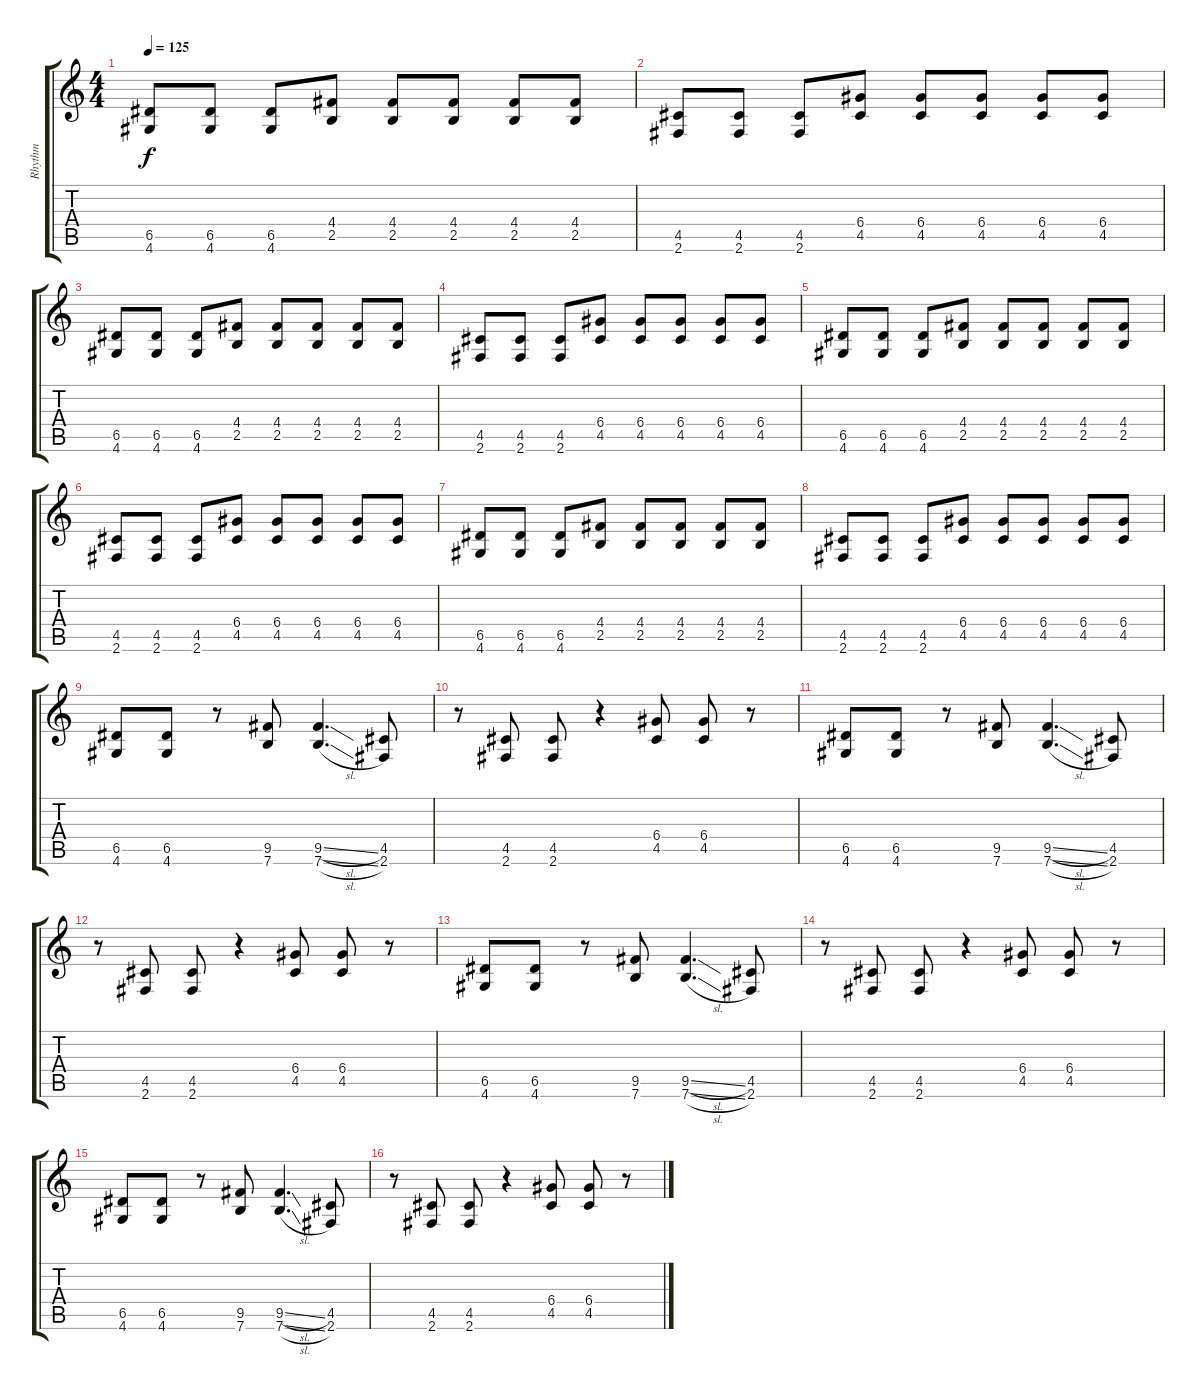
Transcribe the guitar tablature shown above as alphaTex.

\track ("Rhythm" "Rhythm") {instrument overdrivenguitar}
\staff {score tabs}
\tuning (E4 B3 G3 D3 A2 E2) {hide}
\ts (4 4)
\tempo 125
\clef g2
\ks c
(6.5 4.6).8{dy f} (6.5 4.6).8 (6.5 4.6).8 (4.4 2.5).8 (4.4 2.5).8 (4.4 2.5).8 (4.4 2.5).8 (4.4 2.5).8 |
(4.5 2.6).8 (4.5 2.6).8 (4.5 2.6).8 (6.4 4.5).8 (6.4 4.5).8 (6.4 4.5).8 (6.4 4.5).8 (6.4 4.5).8 |
(6.5 4.6).8 (6.5 4.6).8 (6.5 4.6).8 (4.4 2.5).8 (4.4 2.5).8 (4.4 2.5).8 (4.4 2.5).8 (4.4 2.5).8 |
(4.5 2.6).8 (4.5 2.6).8 (4.5 2.6).8 (6.4 4.5).8 (6.4 4.5).8 (6.4 4.5).8 (6.4 4.5).8 (6.4 4.5).8 |
(6.5 4.6).8 (6.5 4.6).8 (6.5 4.6).8 (4.4 2.5).8 (4.4 2.5).8 (4.4 2.5).8 (4.4 2.5).8 (4.4 2.5).8 |
(4.5 2.6).8 (4.5 2.6).8 (4.5 2.6).8 (6.4 4.5).8 (6.4 4.5).8 (6.4 4.5).8 (6.4 4.5).8 (6.4 4.5).8 |
(6.5 4.6).8 (6.5 4.6).8 (6.5 4.6).8 (4.4 2.5).8 (4.4 2.5).8 (4.4 2.5).8 (4.4 2.5).8 (4.4 2.5).8 |
(4.5 2.6).8 (4.5 2.6).8 (4.5 2.6).8 (6.4 4.5).8 (6.4 4.5).8 (6.4 4.5).8 (6.4 4.5).8 (6.4 4.5).8 |
(6.5 4.6).8 (6.5 4.6).8 r.8 (9.5 7.6).8 (9.5{sl} 7.6{sl}).4{d} (4.5 2.6).8 |
r.8 (4.5 2.6).8 (4.5 2.6).8 r.4 (6.4 4.5).8 (6.4 4.5).8 r.8 |
(6.5 4.6).8 (6.5 4.6).8 r.8 (9.5 7.6).8 (9.5{sl} 7.6{sl}).4{d} (4.5 2.6).8 |
r.8 (4.5 2.6).8 (4.5 2.6).8 r.4 (6.4 4.5).8 (6.4 4.5).8 r.8 |
(6.5 4.6).8 (6.5 4.6).8 r.8 (9.5 7.6).8 (9.5{sl} 7.6{sl}).4{d} (4.5 2.6).8 |
r.8 (4.5 2.6).8 (4.5 2.6).8 r.4 (6.4 4.5).8 (6.4 4.5).8 r.8 |
(6.5 4.6).8 (6.5 4.6).8 r.8 (9.5 7.6).8 (9.5{sl} 7.6{sl}).4{d} (4.5 2.6).8 |
r.8 (4.5 2.6).8 (4.5 2.6).8 r.4 (6.4 4.5).8 (6.4 4.5).8 r.8
